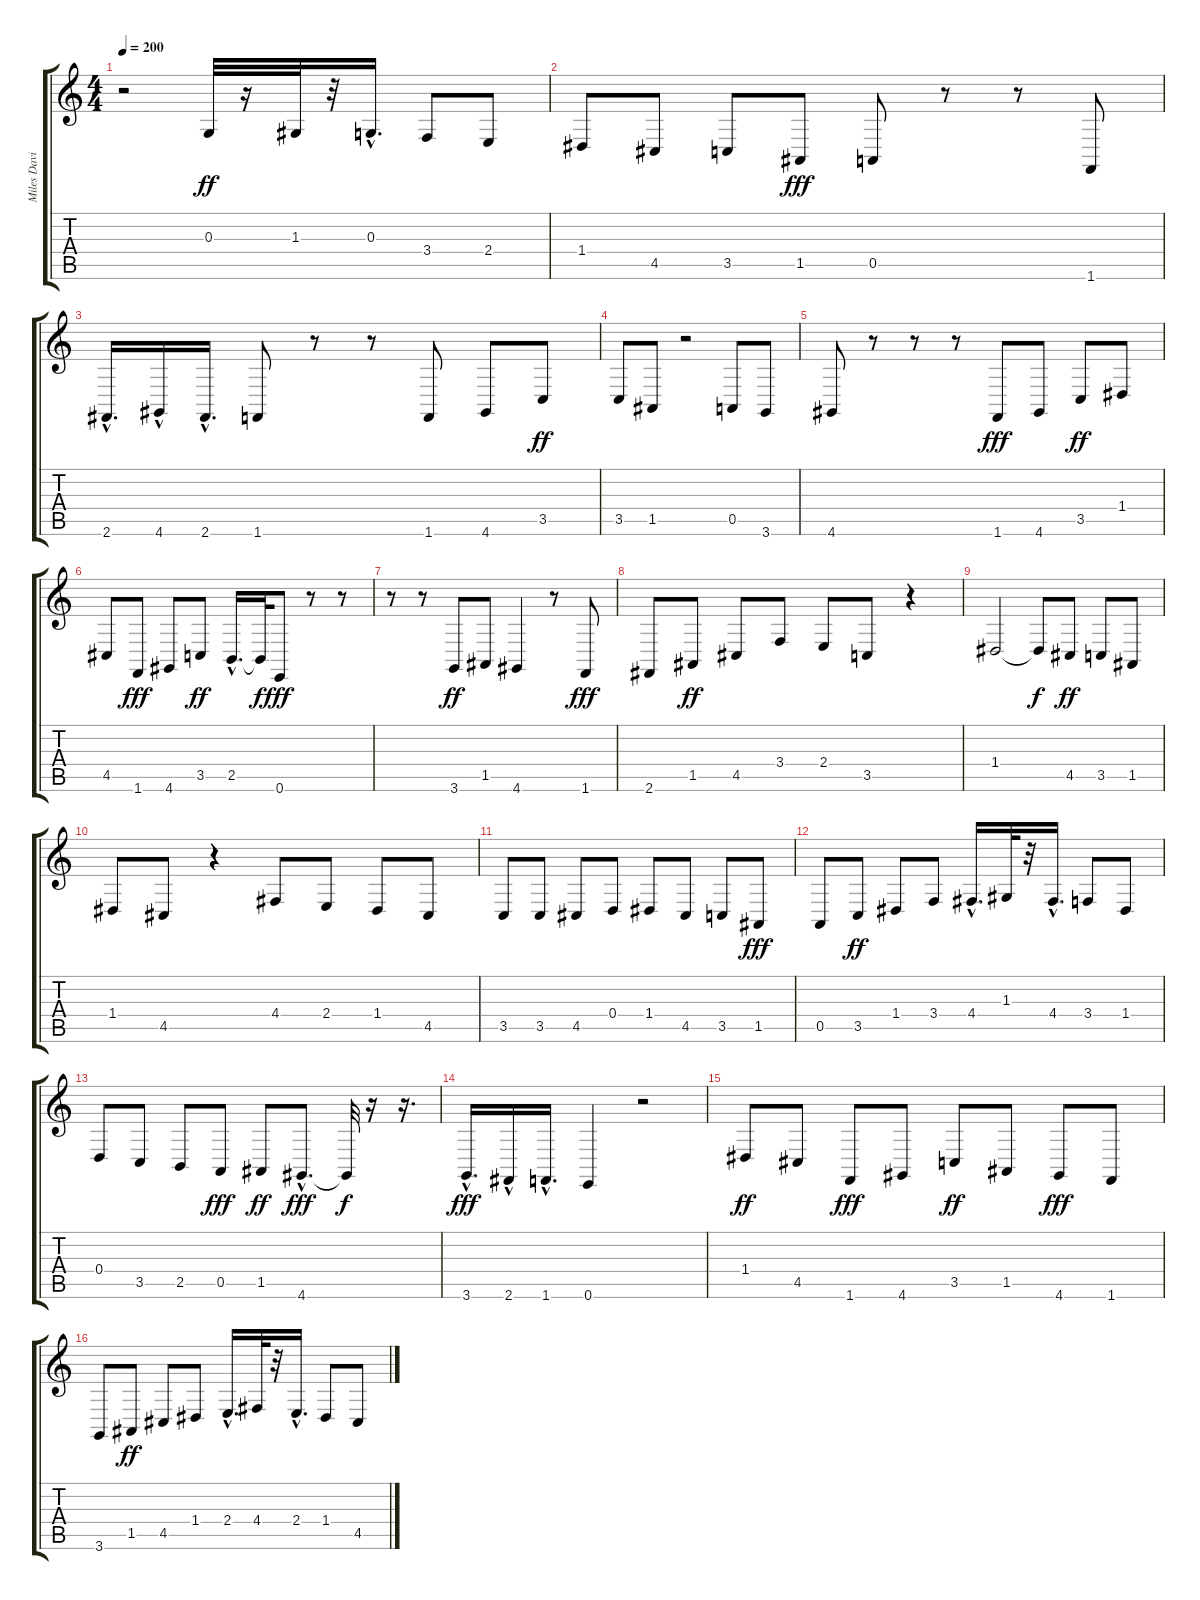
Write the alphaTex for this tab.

\track ("Miles Davis" "Miles Davi") {instrument trumpet}
\staff {score tabs}
\tuning (E4 B3 G3 D3 A2 E2) {hide}
\ts (4 4)
\tempo 200
\clef g2
\ks c
r.2{dy ff instrument trumpet} 0.3.32 r.16 1.3.32 r.32 0.3{hac}.16{d} 3.4.8 2.4.8 |
1.4.8 4.5.8 3.5.8 1.5.8{dy fff} 0.5.8 r.8 r.8 1.6.8 |
2.6{hac}.16{d} 4.6{hac}.16 2.6{hac}.16{d} 1.6.8 r.8 r.8 1.6.8 4.6.8 3.5.8{dy ff} |
3.5.8 1.5.8 r.2 0.5.8 3.6.8 |
4.6.8 r.8 r.8 r.8 1.6.8{dy fff} 4.6.8 3.5.8{dy ff} 1.4.8 |
4.5.8 1.6.8{dy fff} 4.6.8 3.5.8{dy ff} 2.5{hac}.16{d} 2.5{t}.32{dy f} 0.6.8{dy fff} r.8 r.8 |
r.8 r.8 3.6.8{dy ff} 1.5.8 4.6.4 r.8 1.6.8{dy fff} |
2.6.8 1.5.8{dy ff} 4.5.8 3.4.8 2.4.8 3.5.8 r.4 |
1.4.2 1.4{t}.8{dy f} 4.5.8{dy ff} 3.5.8 1.5.8 |
1.4.8 4.5.8 r.4 4.4.8 2.4.8 1.4.8 4.5.8 |
3.5.8 3.5.8 4.5.8 0.4.8 1.4.8 4.5.8 3.5.8 1.5.8{dy fff} |
0.5.8 3.5.8{dy ff} 1.4.8 3.4.8 4.4{hac}.16{d} 1.3.32 r.32 4.4{hac}.16{d} 3.4.8 1.4.8 |
0.4.8 3.5.8 2.5.8 0.5.8{dy fff} 1.5.8{dy ff} 4.6{hac}.8{d dy fff} 4.6{t}.32{dy f} r.16 r.16{d} |
3.6{hac}.16{d dy fff} 2.6{hac}.16 1.6{hac}.16{d} 0.6.4 r.2 |
1.4.8{dy ff} 4.5.8 1.6.8{dy fff} 4.6.8 3.5.8{dy ff} 1.5.8 4.6.8{dy fff} 1.6.8 |
3.6.8 1.5.8{dy ff} 4.5.8 1.4.8 2.4{hac}.16{d} 4.4.32 r.32 2.4{hac}.16{d} 1.4.8 4.5.8
